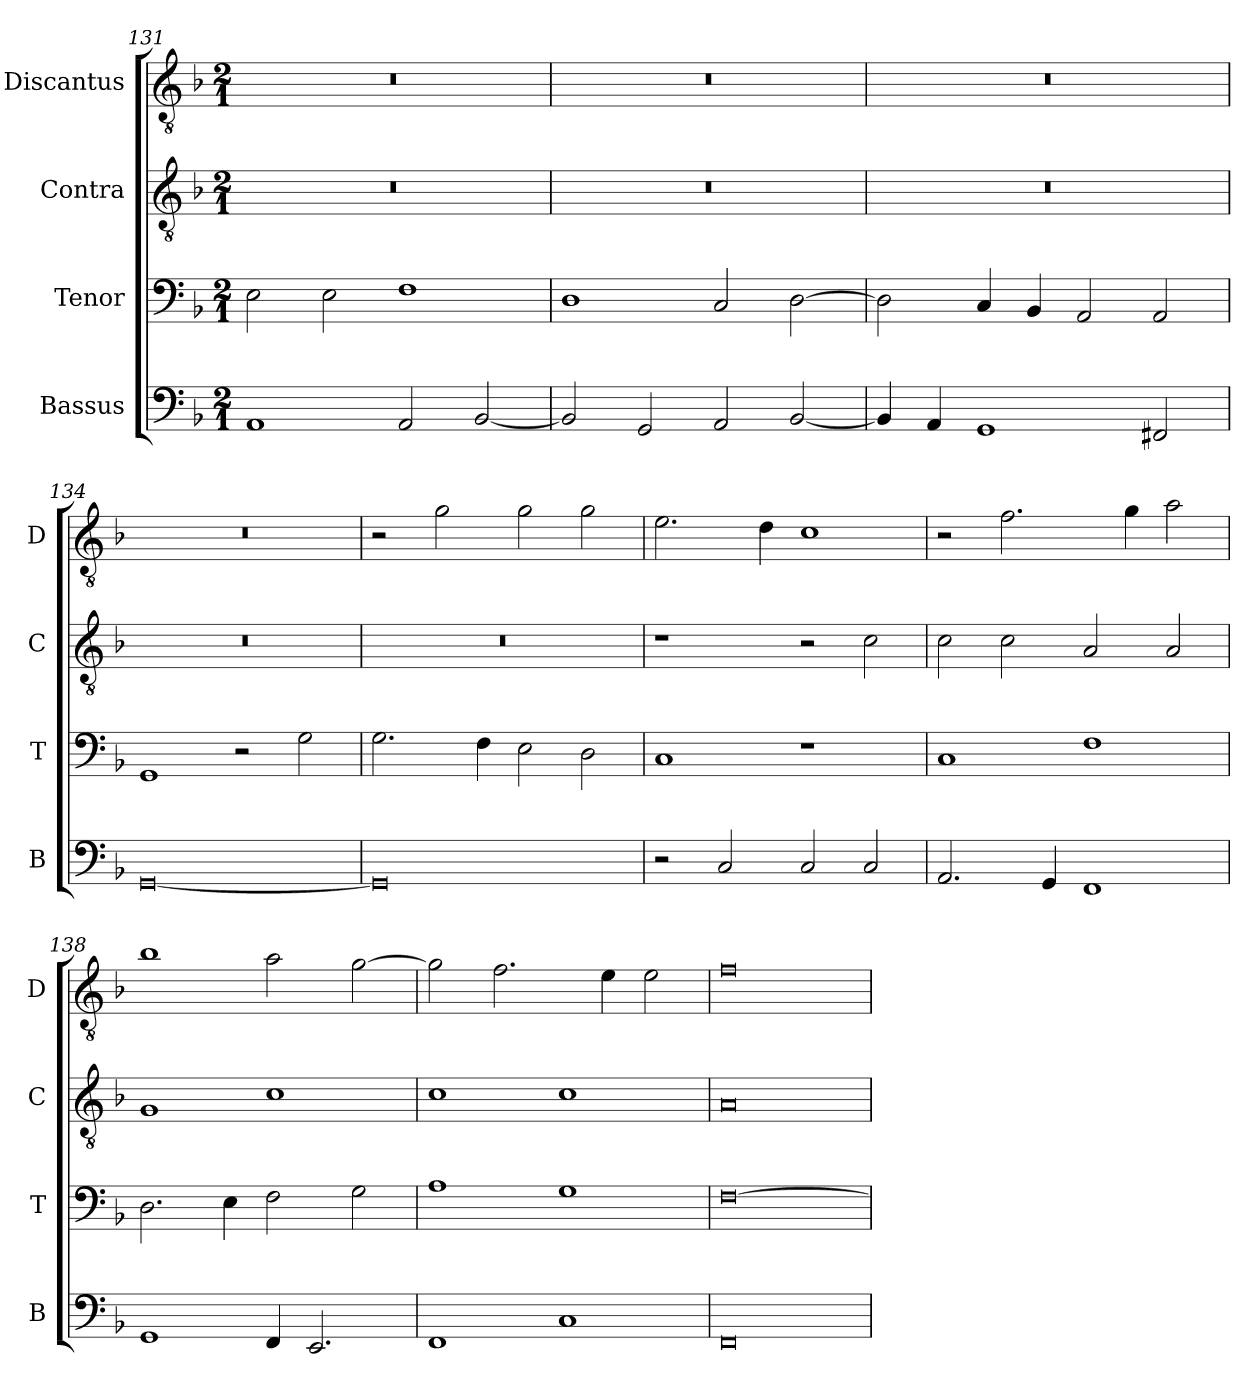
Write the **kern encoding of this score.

**kern	**kern	**kern	**kern
*part4	*part3	*part2	*part1
*staff4	*staff3	*staff2	*staff1
*I"Bassus	*I"Tenor	*I"Contra	*I"Discantus
*I'B	*I'T	*I'C	*I'D
*clefF4	*clefF4	*clefGv2	*clefGv2
*k[b-]	*k[b-]	*k[b-]	*k[b-]
*M2/1	*M2/1	*M2/1	*M2/1
=131	=131	=131	=131
1AA	2E\	0r	0r
.	2E\	.	.
2AA/	1F	.	.
[2BB-/	.	.	.
=132	=132	=132	=132
2BB-/]	1D	0r	0r
2GG/	.	.	.
2AA/	2C/	.	.
[2BB-/	[2D\	.	.
=133	=133	=133	=133
4BB-/]	2D\]	0r	0r
4AA/	.	.	.
1GG	4C/	.	.
.	4BB-/	.	.
.	2AA/	.	.
2FF#X/	2AA/	.	.
=134	=134	=134	=134
[0GG	1GG	0r	0r
.	2r	.	.
.	2G\	.	.
=135	=135	=135	=135
0GG]	2.G\	0r	2r
.	.	.	2g\
.	4F\	.	.
.	2E\	.	2g\
.	2D\	.	2g\
=136	=136	=136	=136
2r	1C	1r	2.e\
2C/	.	.	.
.	.	.	4d\
2C/	1r	2r	1c
2C/	.	2c\	.
=137	=137	=137	=137
2.AA/	1C	2c\	2r
.	.	2c\	2.f\
4GG/	.	.	.
1FF	1F	2A/	.
.	.	.	4g\
.	.	2A/	2a\
=138	=138	=138	=138
1GG	2.D\	1G	1b-
.	4E\	.	.
4FF/	2F\	1c	2a\
2.EE/	.	.	.
.	2G\	.	[2g\
=139	=139	=139	=139
1FF	1A	1c	2g\]
.	.	.	2.f\
1C	1G	1c	.
.	.	.	4e\
.	.	.	2e\
=140	=140	=140	=140
0FF	[0F	0A	0f
=	=	=	=
*-	*-	*-	*-
